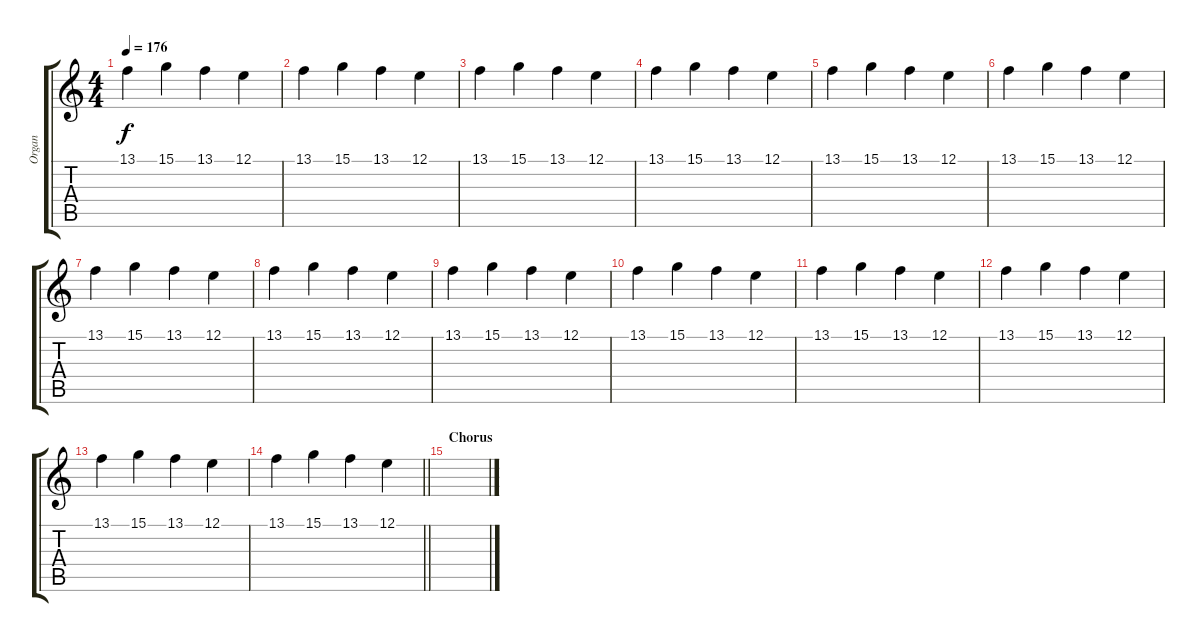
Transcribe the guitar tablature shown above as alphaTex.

\track ("Organ" "Organ") {instrument rockorgan}
\staff {score tabs}
\tuning (E4 B3 G3 D3 A2 E2) {hide}
\ts (4 4)
\tempo 176
\clef g2
\ks c
13.1.4{dy f} 15.1.4 13.1.4 12.1.4 |
13.1.4 15.1.4 13.1.4 12.1.4 |
13.1.4 15.1.4 13.1.4 12.1.4 |
13.1.4 15.1.4 13.1.4 12.1.4 |
13.1.4 15.1.4 13.1.4 12.1.4 |
13.1.4 15.1.4 13.1.4 12.1.4 |
13.1.4 15.1.4 13.1.4 12.1.4 |
13.1.4 15.1.4 13.1.4 12.1.4 |
13.1.4 15.1.4 13.1.4 12.1.4 |
13.1.4 15.1.4 13.1.4 12.1.4 |
13.1.4 15.1.4 13.1.4 12.1.4 |
13.1.4 15.1.4 13.1.4 12.1.4 |
13.1.4 15.1.4 13.1.4 12.1.4 |
\barLineRight lightlight
13.1.4 15.1.4 13.1.4 12.1.4 |
\section ("" "Chorus")
